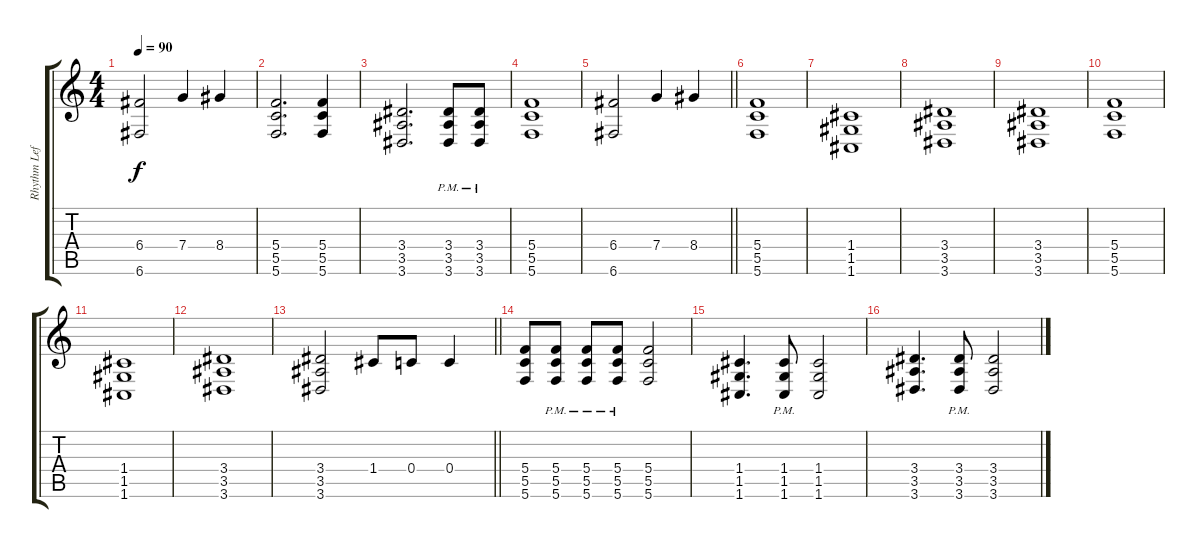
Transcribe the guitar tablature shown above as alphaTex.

\track ("Rhythm Left" "Rhythm Lef") {instrument distortionguitar}
\staff {score tabs}
\tuning (D4 A3 F3 C3 G2 C2) {hide}
\ts (4 4)
\tempo 90
\clef g2
\ks c
(6.4 6.6).2{dy f} 7.4.4 8.4.4 |
(5.4 5.5 5.6).2{d} (5.4 5.5 5.6).4 |
(3.4 3.5 3.6).2{d} (3.4{pm} 3.5{pm} 3.6{pm}).8 (3.4{pm} 3.5{pm} 3.6{pm}).8 |
(5.4 5.5 5.6).1 |
\barLineRight lightlight
(6.4 6.6).2 7.4.4 8.4.4 |
(5.4 5.5 5.6).1 |
(1.4 1.5 1.6).1 |
(3.4 3.5 3.6).1 |
(3.4 3.5 3.6).1 |
(5.4 5.5 5.6).1 |
(1.4 1.5 1.6).1 |
(3.4 3.5 3.6).1 |
\barLineRight lightlight
(3.4 3.5 3.6).2 1.4.8 0.4.8 0.4.4 |
(5.4 5.5 5.6).8 (5.4{pm} 5.5{pm} 5.6{pm}).8 (5.4{pm} 5.5{pm} 5.6{pm}).8 (5.4{pm} 5.5{pm} 5.6{pm}).8 (5.4 5.5 5.6).2 |
(1.4 1.5 1.6).4{d} (1.4{pm} 1.5{pm} 1.6{pm}).8 (1.4 1.5 1.6).2 |
(3.4 3.5 3.6).4{d} (3.4{pm} 3.5{pm} 3.6{pm}).8 (3.4 3.5 3.6).2
